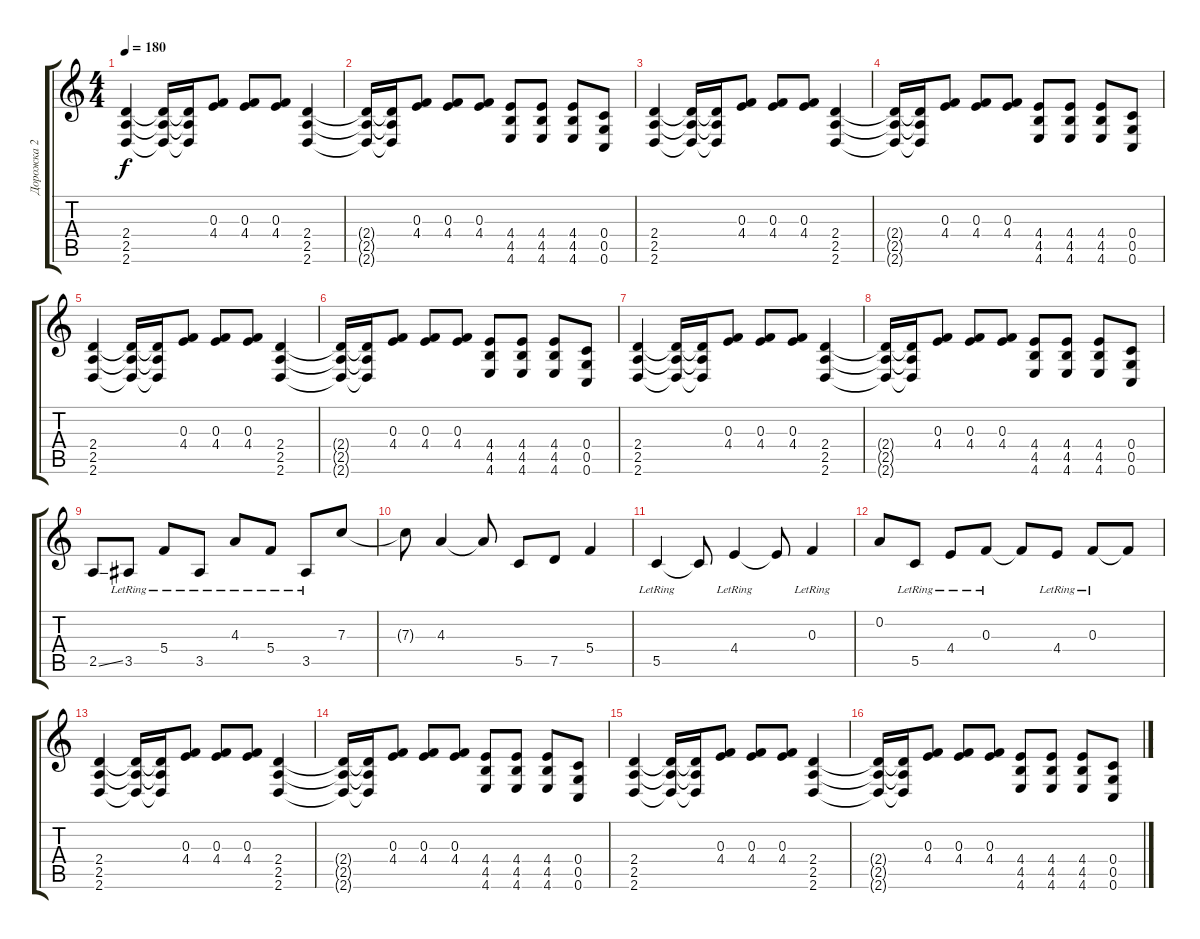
\track ("Дорожка 2" "Дорожка 2") {instrument overdrivenguitar}
\staff {score tabs}
\tuning (D4 A3 F3 C3 G2 C2) {hide}
\ts (4 4)
\tempo 180
\clef g2
\ks c
(2.4 2.5 2.6).4{dy f} (2.4{t} 2.5{t} 2.6{t}).16 (2.4{t} 2.5{t} 2.6{t}).16 (0.3 4.4).8 (0.3 4.4).8 (0.3 4.4).8 (2.4 2.5 2.6).4 |
(2.4{t} 2.5{t} 2.6{t}).16 (2.4{t} 2.5{t} 2.6{t}).16 (0.3 4.4).8 (0.3 4.4).8 (0.3 4.4).8 (4.4 4.5 4.6).8 (4.4 4.5 4.6).8 (4.4 4.5 4.6).8 (0.4 0.5 0.6).8 |
(2.4 2.5 2.6).4 (2.4{t} 2.5{t} 2.6{t}).16 (2.4{t} 2.5{t} 2.6{t}).16 (0.3 4.4).8 (0.3 4.4).8 (0.3 4.4).8 (2.4 2.5 2.6).4 |
(2.4{t} 2.5{t} 2.6{t}).16 (2.4{t} 2.5{t} 2.6{t}).16 (0.3 4.4).8 (0.3 4.4).8 (0.3 4.4).8 (4.4 4.5 4.6).8 (4.4 4.5 4.6).8 (4.4 4.5 4.6).8 (0.4 0.5 0.6).8 |
(2.4 2.5 2.6).4 (2.4{t} 2.5{t} 2.6{t}).16 (2.4{t} 2.5{t} 2.6{t}).16 (0.3 4.4).8 (0.3 4.4).8 (0.3 4.4).8 (2.4 2.5 2.6).4 |
(2.4{t} 2.5{t} 2.6{t}).16 (2.4{t} 2.5{t} 2.6{t}).16 (0.3 4.4).8 (0.3 4.4).8 (0.3 4.4).8 (4.4 4.5 4.6).8 (4.4 4.5 4.6).8 (4.4 4.5 4.6).8 (0.4 0.5 0.6).8 |
(2.4 2.5 2.6).4 (2.4{t} 2.5{t} 2.6{t}).16 (2.4{t} 2.5{t} 2.6{t}).16 (0.3 4.4).8 (0.3 4.4).8 (0.3 4.4).8 (2.4 2.5 2.6).4 |
(2.4{t} 2.5{t} 2.6{t}).16 (2.4{t} 2.5{t} 2.6{t}).16 (0.3 4.4).8 (0.3 4.4).8 (0.3 4.4).8 (4.4 4.5 4.6).8 (4.4 4.5 4.6).8 (4.4 4.5 4.6).8 (0.4 0.5 0.6).8 |
2.5{ss}.8 3.5{lr}.8 5.4{lr}.8 3.5{lr}.8 4.3{lr}.8 5.4{lr}.8 3.5{lr}.8 7.3.8 |
7.3{t}.8 4.3.4 4.3{t}.8 5.5.8 7.5.8 5.4.4 |
5.5{lr}.4 5.5{t}.8 4.4{lr}.4 4.4{t}.8 0.3{lr}.4 |
0.2.8 5.5{lr}.8 4.4{lr}.8 0.3{lr}.8 0.3{t}.8 4.4{lr}.8 0.3{lr}.8 0.3{t}.8 |
(2.4 2.5 2.6).4 (2.4{t} 2.5{t} 2.6{t}).16 (2.4{t} 2.5{t} 2.6{t}).16 (0.3 4.4).8 (0.3 4.4).8 (0.3 4.4).8 (2.4 2.5 2.6).4 |
(2.4{t} 2.5{t} 2.6{t}).16 (2.4{t} 2.5{t} 2.6{t}).16 (0.3 4.4).8 (0.3 4.4).8 (0.3 4.4).8 (4.4 4.5 4.6).8 (4.4 4.5 4.6).8 (4.4 4.5 4.6).8 (0.4 0.5 0.6).8 |
(2.4 2.5 2.6).4 (2.4{t} 2.5{t} 2.6{t}).16 (2.4{t} 2.5{t} 2.6{t}).16 (0.3 4.4).8 (0.3 4.4).8 (0.3 4.4).8 (2.4 2.5 2.6).4 |
(2.4{t} 2.5{t} 2.6{t}).16 (2.4{t} 2.5{t} 2.6{t}).16 (0.3 4.4).8 (0.3 4.4).8 (0.3 4.4).8 (4.4 4.5 4.6).8 (4.4 4.5 4.6).8 (4.4 4.5 4.6).8 (0.4 0.5 0.6).8
